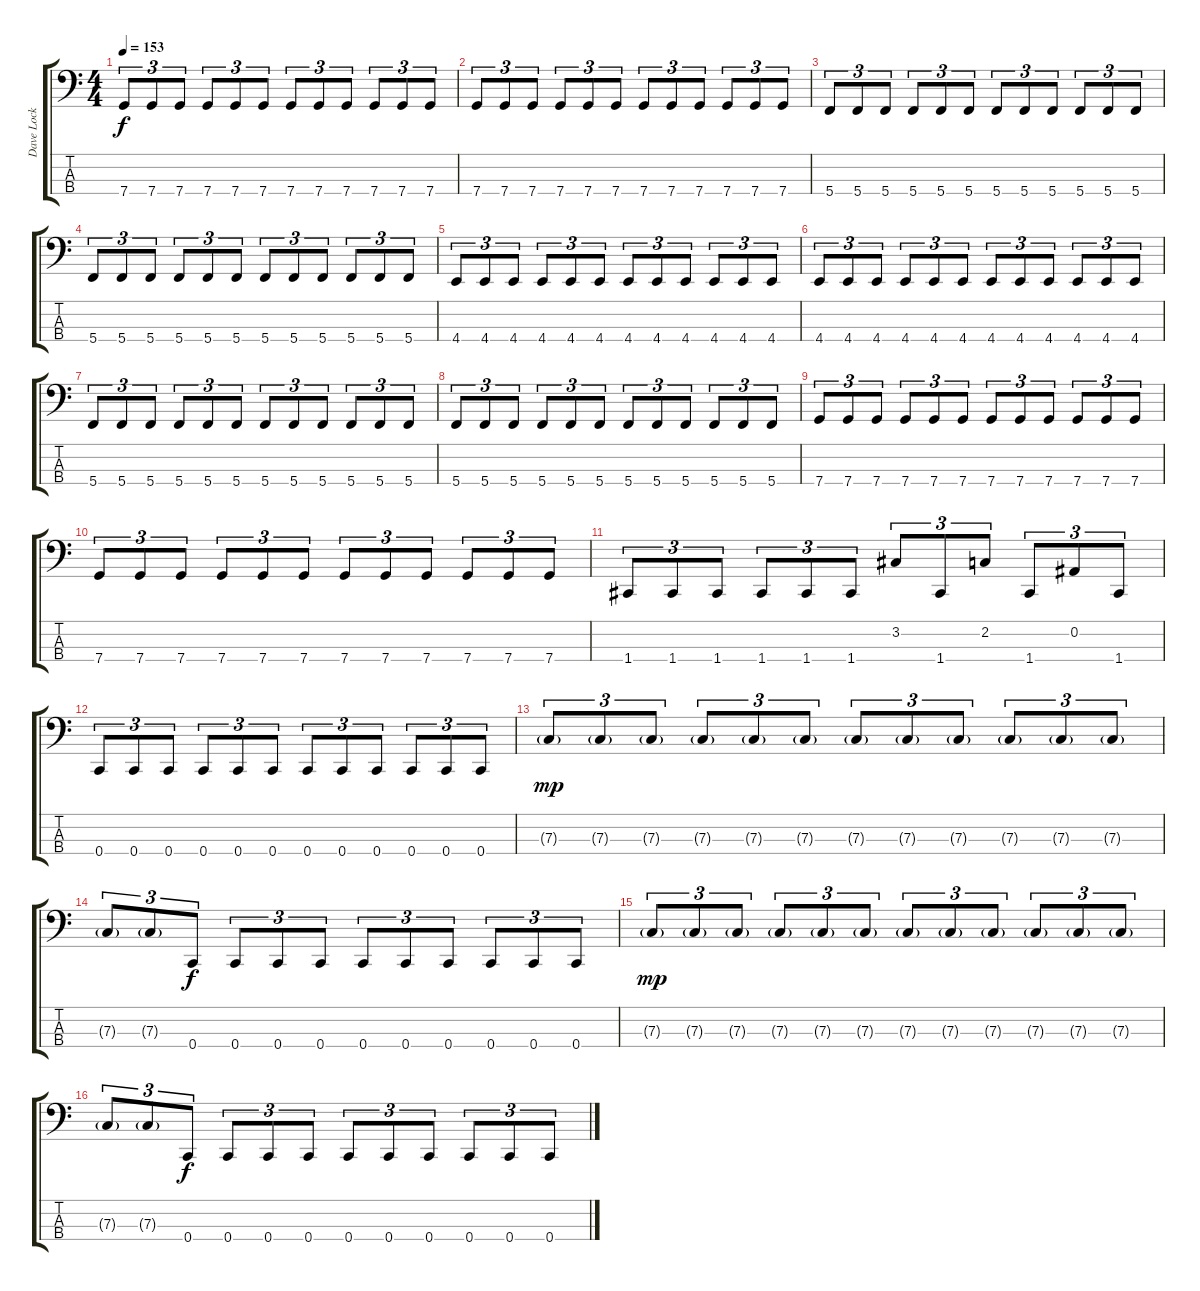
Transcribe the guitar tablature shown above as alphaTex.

\track ("Dave Lock (Bass)" "Dave Lock ") {instrument electricbasspick}
\staff {score tabs}
\tuning (Eb2 Bb1 F1 C1) {hide}
\ts (4 4)
\tempo 153
\clef f4
\ks c
7.4.8{tu (3 2) dy f} 7.4.8{tu (3 2)} 7.4.8{tu (3 2)} 7.4.8{tu (3 2)} 7.4.8{tu (3 2)} 7.4.8{tu (3 2)} 7.4.8{tu (3 2)} 7.4.8{tu (3 2)} 7.4.8{tu (3 2)} 7.4.8{tu (3 2)} 7.4.8{tu (3 2)} 7.4.8{tu (3 2)} |
7.4.8{tu (3 2)} 7.4.8{tu (3 2)} 7.4.8{tu (3 2)} 7.4.8{tu (3 2)} 7.4.8{tu (3 2)} 7.4.8{tu (3 2)} 7.4.8{tu (3 2)} 7.4.8{tu (3 2)} 7.4.8{tu (3 2)} 7.4.8{tu (3 2)} 7.4.8{tu (3 2)} 7.4.8{tu (3 2)} |
5.4.8{tu (3 2)} 5.4.8{tu (3 2)} 5.4.8{tu (3 2)} 5.4.8{tu (3 2)} 5.4.8{tu (3 2)} 5.4.8{tu (3 2)} 5.4.8{tu (3 2)} 5.4.8{tu (3 2)} 5.4.8{tu (3 2)} 5.4.8{tu (3 2)} 5.4.8{tu (3 2)} 5.4.8{tu (3 2)} |
5.4.8{tu (3 2)} 5.4.8{tu (3 2)} 5.4.8{tu (3 2)} 5.4.8{tu (3 2)} 5.4.8{tu (3 2)} 5.4.8{tu (3 2)} 5.4.8{tu (3 2)} 5.4.8{tu (3 2)} 5.4.8{tu (3 2)} 5.4.8{tu (3 2)} 5.4.8{tu (3 2)} 5.4.8{tu (3 2)} |
4.4.8{tu (3 2)} 4.4.8{tu (3 2)} 4.4.8{tu (3 2)} 4.4.8{tu (3 2)} 4.4.8{tu (3 2)} 4.4.8{tu (3 2)} 4.4.8{tu (3 2)} 4.4.8{tu (3 2)} 4.4.8{tu (3 2)} 4.4.8{tu (3 2)} 4.4.8{tu (3 2)} 4.4.8{tu (3 2)} |
4.4.8{tu (3 2)} 4.4.8{tu (3 2)} 4.4.8{tu (3 2)} 4.4.8{tu (3 2)} 4.4.8{tu (3 2)} 4.4.8{tu (3 2)} 4.4.8{tu (3 2)} 4.4.8{tu (3 2)} 4.4.8{tu (3 2)} 4.4.8{tu (3 2)} 4.4.8{tu (3 2)} 4.4.8{tu (3 2)} |
5.4.8{tu (3 2)} 5.4.8{tu (3 2)} 5.4.8{tu (3 2)} 5.4.8{tu (3 2)} 5.4.8{tu (3 2)} 5.4.8{tu (3 2)} 5.4.8{tu (3 2)} 5.4.8{tu (3 2)} 5.4.8{tu (3 2)} 5.4.8{tu (3 2)} 5.4.8{tu (3 2)} 5.4.8{tu (3 2)} |
5.4.8{tu (3 2)} 5.4.8{tu (3 2)} 5.4.8{tu (3 2)} 5.4.8{tu (3 2)} 5.4.8{tu (3 2)} 5.4.8{tu (3 2)} 5.4.8{tu (3 2)} 5.4.8{tu (3 2)} 5.4.8{tu (3 2)} 5.4.8{tu (3 2)} 5.4.8{tu (3 2)} 5.4.8{tu (3 2)} |
7.4.8{tu (3 2)} 7.4.8{tu (3 2)} 7.4.8{tu (3 2)} 7.4.8{tu (3 2)} 7.4.8{tu (3 2)} 7.4.8{tu (3 2)} 7.4.8{tu (3 2)} 7.4.8{tu (3 2)} 7.4.8{tu (3 2)} 7.4.8{tu (3 2)} 7.4.8{tu (3 2)} 7.4.8{tu (3 2)} |
7.4.8{tu (3 2)} 7.4.8{tu (3 2)} 7.4.8{tu (3 2)} 7.4.8{tu (3 2)} 7.4.8{tu (3 2)} 7.4.8{tu (3 2)} 7.4.8{tu (3 2)} 7.4.8{tu (3 2)} 7.4.8{tu (3 2)} 7.4.8{tu (3 2)} 7.4.8{tu (3 2)} 7.4.8{tu (3 2)} |
1.4.8{tu (3 2)} 1.4.8{tu (3 2)} 1.4.8{tu (3 2)} 1.4.8{tu (3 2)} 1.4.8{tu (3 2)} 1.4.8{tu (3 2)} 3.2.8{tu (3 2)} 1.4.8{tu (3 2)} 2.2.8{tu (3 2)} 1.4.8{tu (3 2)} 0.2.8{tu (3 2)} 1.4.8{tu (3 2)} |
0.4.8{tu (3 2)} 0.4.8{tu (3 2)} 0.4.8{tu (3 2)} 0.4.8{tu (3 2)} 0.4.8{tu (3 2)} 0.4.8{tu (3 2)} 0.4.8{tu (3 2)} 0.4.8{tu (3 2)} 0.4.8{tu (3 2)} 0.4.8{tu (3 2)} 0.4.8{tu (3 2)} 0.4.8{tu (3 2)} |
7.3{g}.8{tu (3 2) dy mp} 7.3{g}.8{tu (3 2)} 7.3{g}.8{tu (3 2)} 7.3{g}.8{tu (3 2)} 7.3{g}.8{tu (3 2)} 7.3{g}.8{tu (3 2)} 7.3{g}.8{tu (3 2)} 7.3{g}.8{tu (3 2)} 7.3{g}.8{tu (3 2)} 7.3{g}.8{tu (3 2)} 7.3{g}.8{tu (3 2)} 7.3{g}.8{tu (3 2)} |
7.3{g}.8{tu (3 2)} 7.3{g}.8{tu (3 2)} 0.4.8{tu (3 2) dy f} 0.4.8{tu (3 2)} 0.4.8{tu (3 2)} 0.4.8{tu (3 2)} 0.4.8{tu (3 2)} 0.4.8{tu (3 2)} 0.4.8{tu (3 2)} 0.4.8{tu (3 2)} 0.4.8{tu (3 2)} 0.4.8{tu (3 2)} |
7.3{g}.8{tu (3 2) dy mp} 7.3{g}.8{tu (3 2)} 7.3{g}.8{tu (3 2)} 7.3{g}.8{tu (3 2)} 7.3{g}.8{tu (3 2)} 7.3{g}.8{tu (3 2)} 7.3{g}.8{tu (3 2)} 7.3{g}.8{tu (3 2)} 7.3{g}.8{tu (3 2)} 7.3{g}.8{tu (3 2)} 7.3{g}.8{tu (3 2)} 7.3{g}.8{tu (3 2)} |
7.3{g}.8{tu (3 2)} 7.3{g}.8{tu (3 2)} 0.4.8{tu (3 2) dy f} 0.4.8{tu (3 2)} 0.4.8{tu (3 2)} 0.4.8{tu (3 2)} 0.4.8{tu (3 2)} 0.4.8{tu (3 2)} 0.4.8{tu (3 2)} 0.4.8{tu (3 2)} 0.4.8{tu (3 2)} 0.4.8{tu (3 2)}
